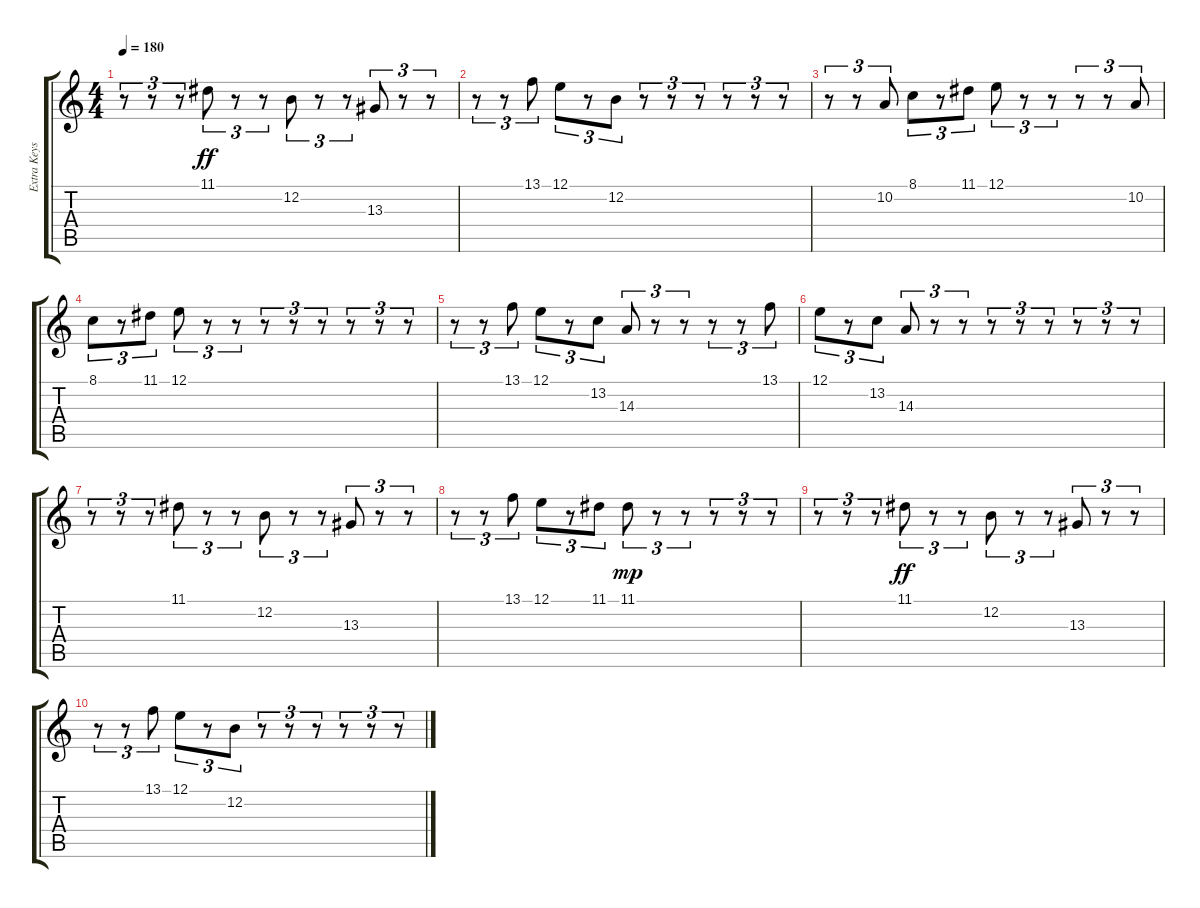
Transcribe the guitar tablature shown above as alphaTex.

\track ("Extra Keys/Strings" "Extra Keys") {instrument honkytonkpiano}
\staff {score tabs}
\tuning (E4 B3 G3 D3 A2 E2) {hide}
\ts (4 4)
\tempo 180
\clef g2
\ks c
r.8{tu (3 2) dy mp} r.8{tu (3 2)} r.8{tu (3 2)} 11.1.8{tu (3 2) dy ff} r.8{tu (3 2)} r.8{tu (3 2)} 12.2.8{tu (3 2)} r.8{tu (3 2)} r.8{tu (3 2)} 13.3.8{tu (3 2)} r.8{tu (3 2)} r.8{tu (3 2)} |
r.8{tu (3 2)} r.8{tu (3 2)} 13.1.8{tu (3 2)} 12.1.8{tu (3 2)} r.8{tu (3 2)} 12.2.8{tu (3 2)} r.8{tu (3 2)} r.8{tu (3 2)} r.8{tu (3 2)} r.8{tu (3 2)} r.8{tu (3 2)} r.8{tu (3 2)} |
r.8{tu (3 2) volume 11} r.8{tu (3 2)} 10.2.8{tu (3 2)} 8.1.8{tu (3 2)} r.8{tu (3 2)} 11.1.8{tu (3 2)} 12.1.8{tu (3 2)} r.8{tu (3 2)} r.8{tu (3 2)} r.8{tu (3 2)} r.8{tu (3 2)} 10.2.8{tu (3 2)} |
8.1.8{tu (3 2)} r.8{tu (3 2)} 11.1.8{tu (3 2)} 12.1.8{tu (3 2)} r.8{tu (3 2)} r.8{tu (3 2)} r.8{tu (3 2)} r.8{tu (3 2)} r.8{tu (3 2)} r.8{tu (3 2)} r.8{tu (3 2)} r.8{tu (3 2)} |
r.8{tu (3 2)} r.8{tu (3 2)} 13.1.8{tu (3 2)} 12.1.8{tu (3 2)} r.8{tu (3 2)} 13.2.8{tu (3 2)} 14.3.8{tu (3 2)} r.8{tu (3 2)} r.8{tu (3 2)} r.8{tu (3 2)} r.8{tu (3 2)} 13.1.8{tu (3 2)} |
12.1.8{tu (3 2)} r.8{tu (3 2)} 13.2.8{tu (3 2)} 14.3.8{tu (3 2)} r.8{tu (3 2)} r.8{tu (3 2)} r.8{tu (3 2)} r.8{tu (3 2)} r.8{tu (3 2)} r.8{tu (3 2)} r.8{tu (3 2)} r.8{tu (3 2)} |
r.8{tu (3 2)} r.8{tu (3 2)} r.8{tu (3 2)} 11.1.8{tu (3 2)} r.8{tu (3 2)} r.8{tu (3 2)} 12.2.8{tu (3 2)} r.8{tu (3 2)} r.8{tu (3 2)} 13.3.8{tu (3 2)} r.8{tu (3 2)} r.8{tu (3 2)} |
r.8{tu (3 2)} r.8{tu (3 2)} 13.1.8{tu (3 2)} 12.1.8{tu (3 2)} r.8{tu (3 2)} 11.1.8{tu (3 2)} 11.1.8{tu (3 2) dy mp} r.8{tu (3 2)} r.8{tu (3 2)} r.8{tu (3 2)} r.8{tu (3 2)} r.8{tu (3 2)} |
r.8{tu (3 2)} r.8{tu (3 2)} r.8{tu (3 2)} 11.1.8{tu (3 2) dy ff} r.8{tu (3 2)} r.8{tu (3 2)} 12.2.8{tu (3 2)} r.8{tu (3 2)} r.8{tu (3 2)} 13.3.8{tu (3 2)} r.8{tu (3 2)} r.8{tu (3 2)} |
r.8{tu (3 2)} r.8{tu (3 2)} 13.1.8{tu (3 2)} 12.1.8{tu (3 2)} r.8{tu (3 2)} 12.2.8{tu (3 2)} r.8{tu (3 2)} r.8{tu (3 2)} r.8{tu (3 2)} r.8{tu (3 2)} r.8{tu (3 2)} r.8{tu (3 2)}
